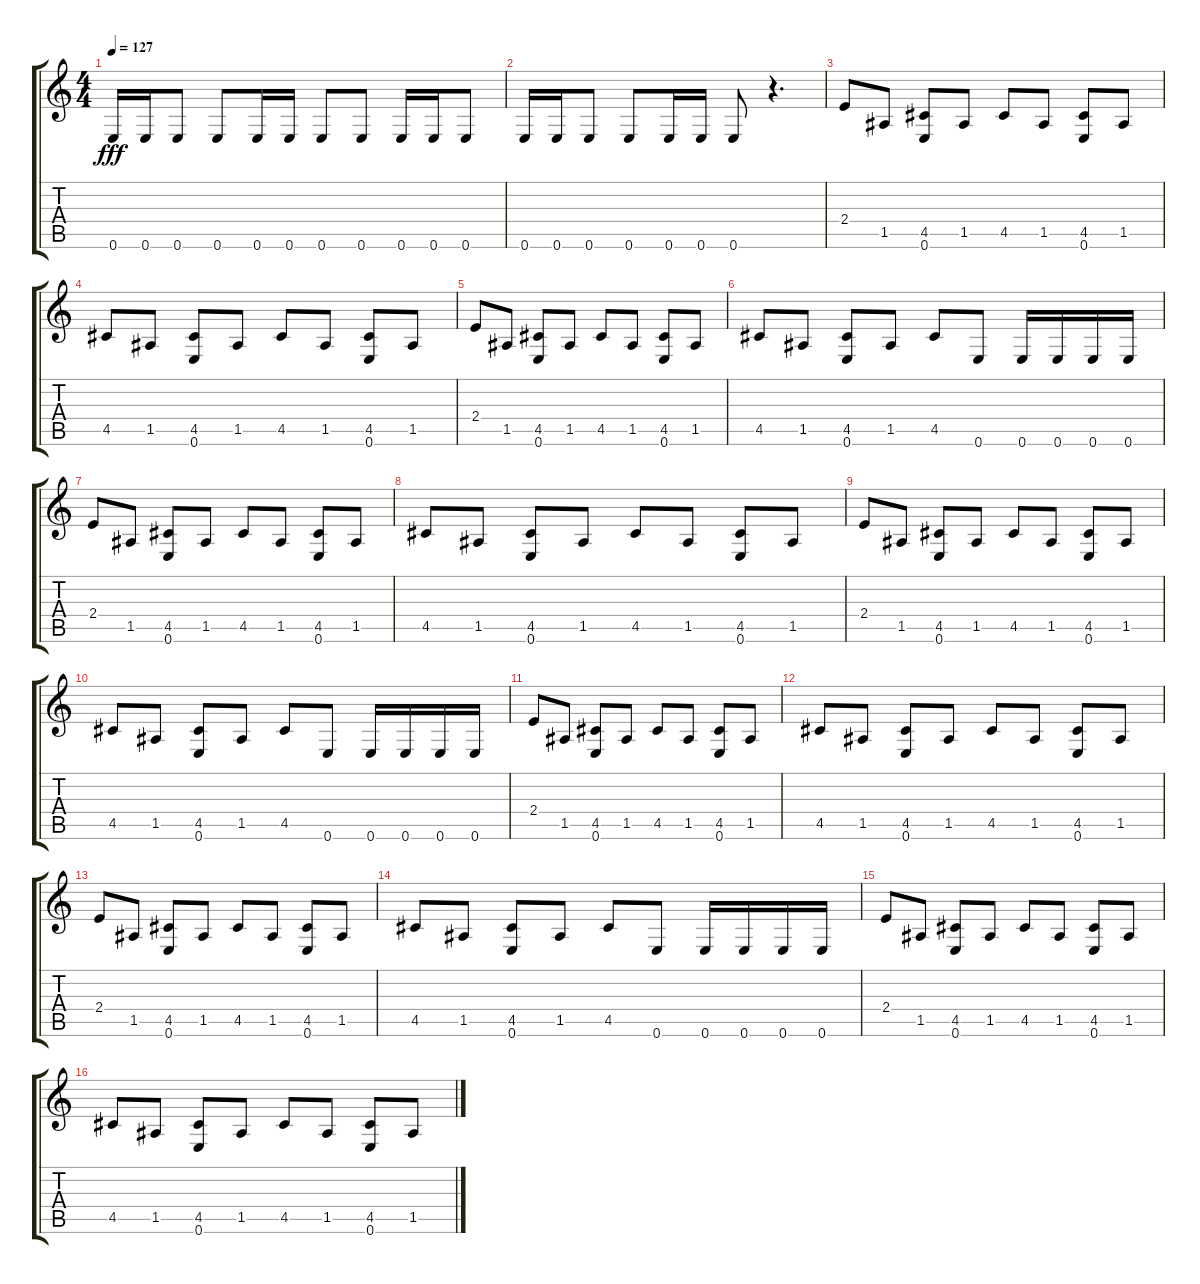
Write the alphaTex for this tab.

\track "" {instrument acousticguitarnylon}
\staff {score tabs}
\tuning (E4 B3 G3 D3 A2 E2) {hide}
\ts (4 4)
\tempo 127
\clef g2
\ks c
0.6.16{dy fff} 0.6.16 0.6.8 0.6.8 0.6.16 0.6.16 0.6.8 0.6.8 0.6.16 0.6.16 0.6.8 |
0.6.16 0.6.16 0.6.8 0.6.8 0.6.16 0.6.16 0.6.8 r.4{d} |
2.4.8 1.5.8 (4.5 0.6).8 1.5.8 4.5.8 1.5.8 (4.5 0.6).8 1.5.8 |
4.5.8 1.5.8 (4.5 0.6).8 1.5.8 4.5.8 1.5.8 (4.5 0.6).8 1.5.8 |
2.4.8 1.5.8 (4.5 0.6).8 1.5.8 4.5.8 1.5.8 (4.5 0.6).8 1.5.8 |
4.5.8 1.5.8 (4.5 0.6).8 1.5.8 4.5.8 0.6.8 0.6.16 0.6.16 0.6.16 0.6.16 |
2.4.8 1.5.8 (4.5 0.6).8 1.5.8 4.5.8 1.5.8 (4.5 0.6).8 1.5.8 |
4.5.8 1.5.8 (4.5 0.6).8 1.5.8 4.5.8 1.5.8 (4.5 0.6).8 1.5.8 |
2.4.8 1.5.8 (4.5 0.6).8 1.5.8 4.5.8 1.5.8 (4.5 0.6).8 1.5.8 |
4.5.8 1.5.8 (4.5 0.6).8 1.5.8 4.5.8 0.6.8 0.6.16 0.6.16 0.6.16 0.6.16 |
2.4.8 1.5.8 (4.5 0.6).8 1.5.8 4.5.8 1.5.8 (4.5 0.6).8 1.5.8 |
4.5.8 1.5.8 (4.5 0.6).8 1.5.8 4.5.8 1.5.8 (4.5 0.6).8 1.5.8 |
2.4.8 1.5.8 (4.5 0.6).8 1.5.8 4.5.8 1.5.8 (4.5 0.6).8 1.5.8 |
4.5.8 1.5.8 (4.5 0.6).8 1.5.8 4.5.8 0.6.8 0.6.16 0.6.16 0.6.16 0.6.16 |
2.4.8 1.5.8 (4.5 0.6).8 1.5.8 4.5.8 1.5.8 (4.5 0.6).8 1.5.8 |
4.5.8 1.5.8 (4.5 0.6).8 1.5.8 4.5.8 1.5.8 (4.5 0.6).8 1.5.8
